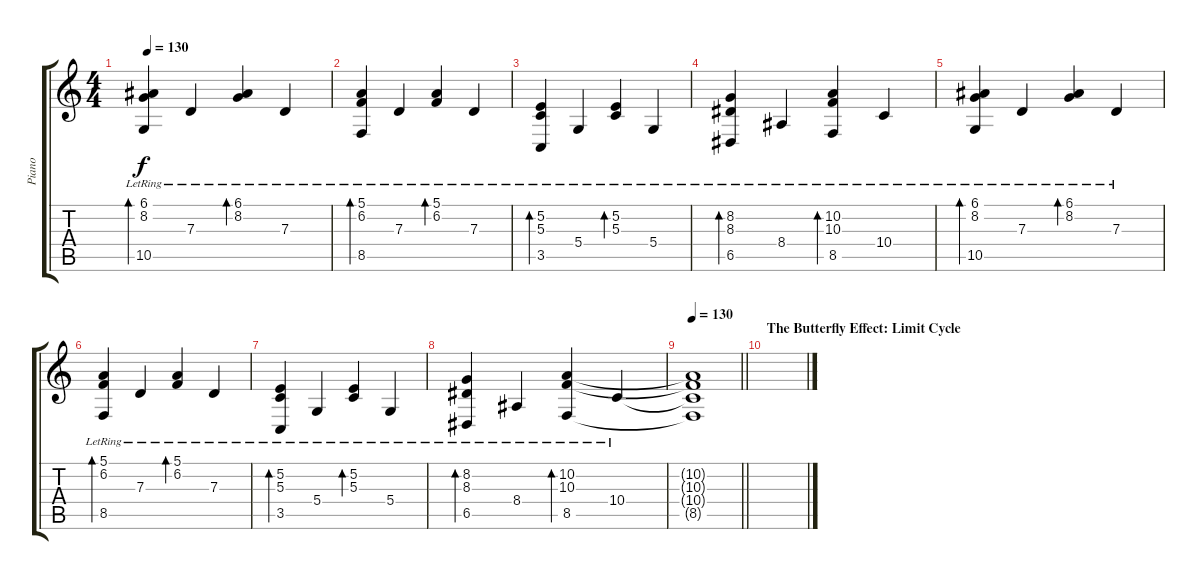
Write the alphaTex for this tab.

\track ("Piano" "Piano") {instrument acousticgrandpiano}
\staff {score tabs}
\tuning (E4 B3 G3 D3 A2 E2) {hide}
\ts (4 4)
\tempo 130
\clef g2
\ks c
(6.1{lr} 8.2{lr} 10.5{lr}).4{bd 60 dy f} 7.3{lr}.4 (6.1{lr} 8.2{lr}).4{bd 60} 7.3{lr}.4 |
(5.1{lr} 6.2{lr} 8.5{lr}).4{bd 60} 7.3{lr}.4 (5.1{lr} 6.2{lr}).4{bd 60} 7.3{lr}.4 |
(5.2{lr} 5.3{lr} 3.5{lr}).4{bd 60} 5.4{lr}.4 (5.2{lr} 5.3{lr}).4{bd 60} 5.4{lr}.4 |
(8.2{lr} 8.3{lr} 6.5{lr}).4{bd 60} 8.4{lr}.4 (10.2{lr} 10.3{lr} 8.5{lr}).4{bd 60} 10.4{lr}.4 |
(6.1{lr} 8.2{lr} 10.5{lr}).4{bd 60} 7.3{lr}.4 (6.1{lr} 8.2{lr}).4{bd 60} 7.3{lr}.4 |
(5.1{lr} 6.2{lr} 8.5{lr}).4{bd 60} 7.3{lr}.4 (5.1{lr} 6.2{lr}).4{bd 60} 7.3{lr}.4 |
(5.2{lr} 5.3{lr} 3.5{lr}).4{bd 60} 5.4{lr}.4 (5.2{lr} 5.3{lr}).4{bd 60} 5.4{lr}.4 |
(8.2{lr} 8.3{lr} 6.5{lr}).4{bd 60} 8.4{lr}.4 (10.2{lr} 10.3{lr} 8.5{lr}).4{bd 60} 10.4{lr}.4 |
\tempo 130
\barLineRight lightlight
(10.2{t} 10.3{t} 10.4{t} 8.5{t}).1 |
\section ("" "The Butterfly Effect: Limit Cycle")
